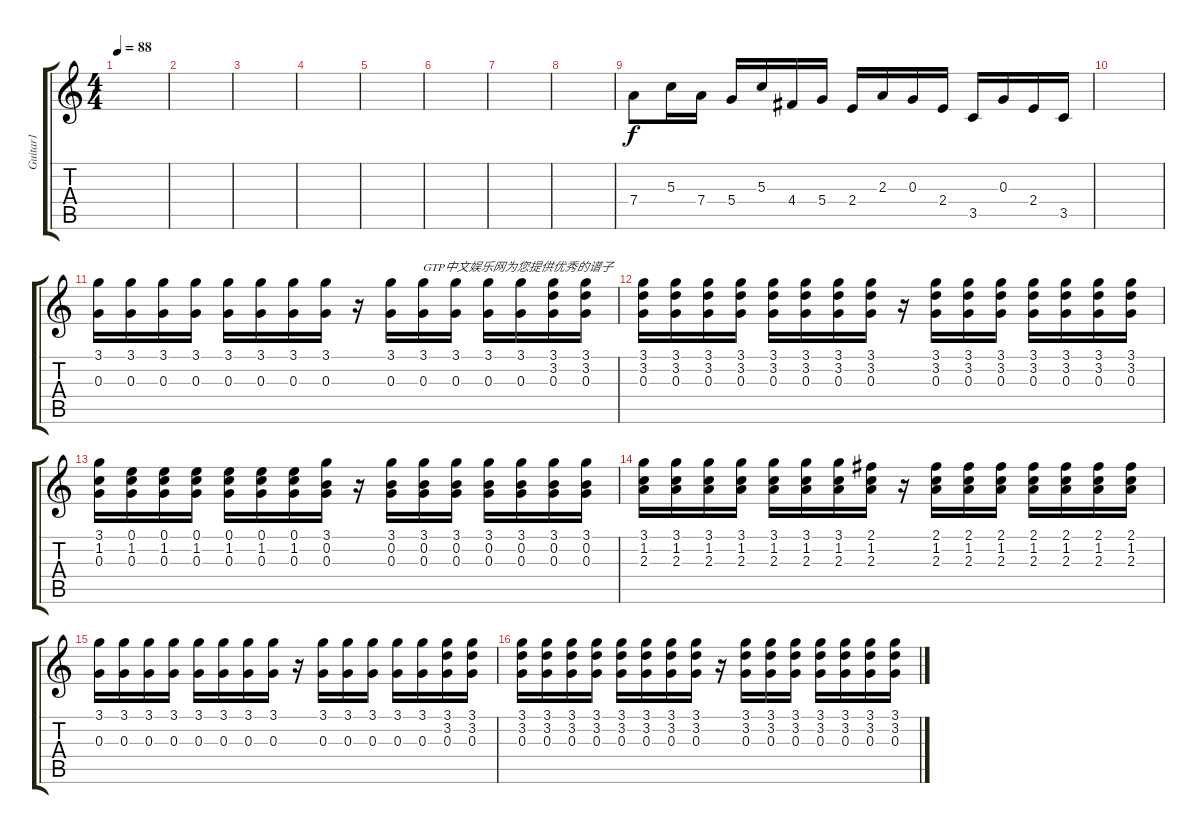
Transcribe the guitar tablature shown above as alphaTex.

\track ("Guitar1" "Guitar1") {instrument electricguitarmuted}
\staff {score tabs}
\tuning (E4 B3 G3 D3 A2 E2) {hide}
\ts (4 4)
\tempo 88
\clef g2
\ks c
|
|
|
|
|
|
|
|
7.4.8 5.3.16 7.4.16 5.4.16 5.3.16 4.4.16 5.4.16 2.4.16 2.3.16 0.3.16 2.4.16 3.5.16 0.3.16 2.4.16 3.5.16 |
|
(3.1 0.3).16 (3.1 0.3).16 (3.1 0.3).16 (3.1 0.3).16 (3.1 0.3).16 (3.1 0.3).16 (3.1 0.3).16 (3.1 0.3).16 r.16 (3.1 0.3).16 (3.1 0.3).16{txt "GTP中文娱乐网为您提供优秀的谱子"} (3.1 0.3).16 (3.1 0.3).16 (3.1 0.3).16 (3.1 3.2 0.3).16 (3.1 3.2 0.3).16 |
(3.1 3.2 0.3).16 (3.1 3.2 0.3).16 (3.1 3.2 0.3).16 (3.1 3.2 0.3).16 (3.1 3.2 0.3).16 (3.1 3.2 0.3).16 (3.1 3.2 0.3).16 (3.1 3.2 0.3).16 r.16 (3.1 3.2 0.3).16 (3.1 3.2 0.3).16 (3.1 3.2 0.3).16 (3.1 3.2 0.3).16 (3.1 3.2 0.3).16 (3.1 3.2 0.3).16 (3.1 3.2 0.3).16 |
(3.1 1.2 0.3).16 (0.1 1.2 0.3).16 (0.1 1.2 0.3).16 (0.1 1.2 0.3).16 (0.1 1.2 0.3).16 (0.1 1.2 0.3).16 (0.1 1.2 0.3).16 (3.1 0.2 0.3).16 r.16 (3.1 0.2 0.3).16 (3.1 0.2 0.3).16 (3.1 0.2 0.3).16 (3.1 0.2 0.3).16 (3.1 0.2 0.3).16 (3.1 0.2 0.3).16 (3.1 0.2 0.3).16 |
(3.1 1.2 2.3).16 (3.1 1.2 2.3).16 (3.1 1.2 2.3).16 (3.1 1.2 2.3).16 (3.1 1.2 2.3).16 (3.1 1.2 2.3).16 (3.1 1.2 2.3).16 (2.1 1.2 2.3).16 r.16 (2.1 1.2 2.3).16 (2.1 1.2 2.3).16 (2.1 1.2 2.3).16 (2.1 1.2 2.3).16 (2.1 1.2 2.3).16 (2.1 1.2 2.3).16 (2.1 1.2 2.3).16 |
(3.1 0.3).16 (3.1 0.3).16 (3.1 0.3).16 (3.1 0.3).16 (3.1 0.3).16 (3.1 0.3).16 (3.1 0.3).16 (3.1 0.3).16 r.16 (3.1 0.3).16 (3.1 0.3).16 (3.1 0.3).16 (3.1 0.3).16 (3.1 0.3).16 (3.1 3.2 0.3).16 (3.1 3.2 0.3).16 |
(3.1 3.2 0.3).16 (3.1 3.2 0.3).16 (3.1 3.2 0.3).16 (3.1 3.2 0.3).16 (3.1 3.2 0.3).16 (3.1 3.2 0.3).16 (3.1 3.2 0.3).16 (3.1 3.2 0.3).16 r.16 (3.1 3.2 0.3).16 (3.1 3.2 0.3).16 (3.1 3.2 0.3).16 (3.1 3.2 0.3).16 (3.1 3.2 0.3).16 (3.1 3.2 0.3).16 (3.1 3.2 0.3).16
